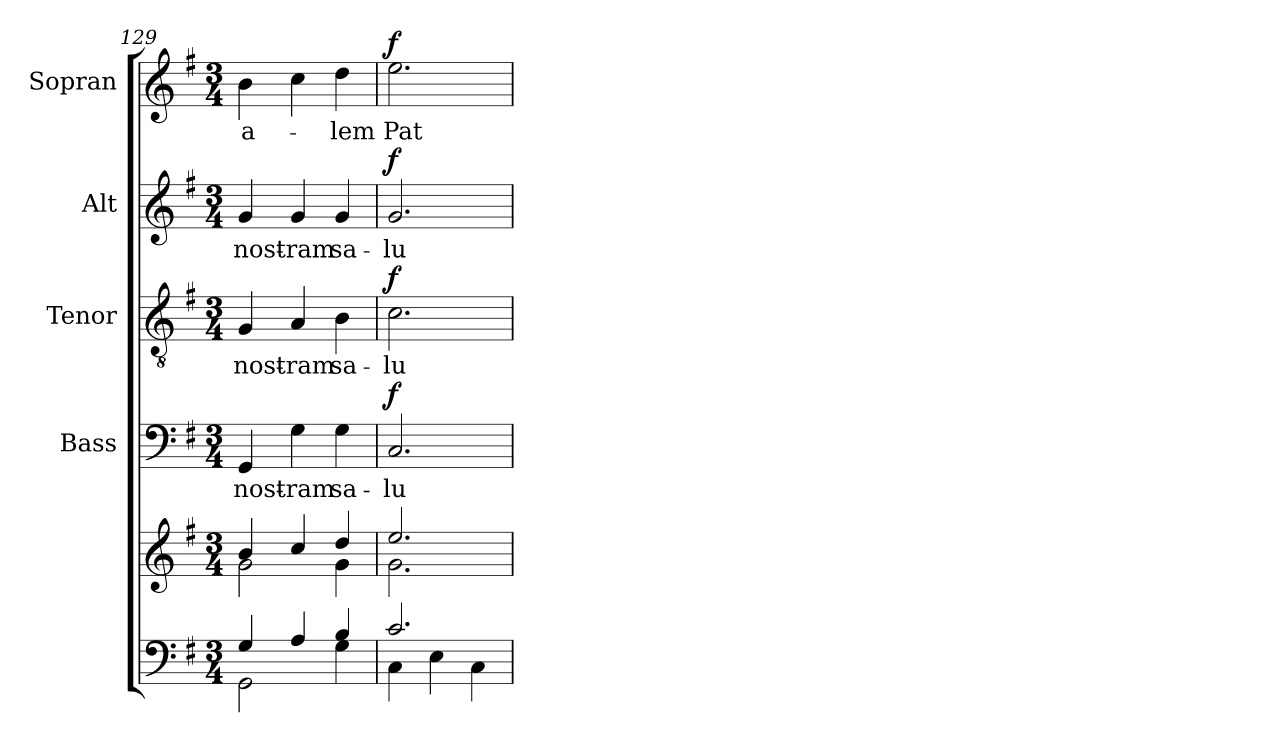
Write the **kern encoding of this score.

**kern	**kern	**kern	**text	**dynam	**kern	**text	**dynam	**kern	**text	**dynam	**kern	**text	**dynam
*part5	*part5	*part4	*part4	*part4	*part3	*part3	*part3	*part2	*part2	*part2	*part1	*part1	*part1
*staff6	*staff5	*staff4	*staff4	*staff4	*staff3	*staff3	*staff3	*staff2	*staff2	*staff2	*staff1	*staff1	*staff1
*	*	*I"Bass	*	*	*I"Tenor	*	*	*I"Alt	*	*	*I"Sopran	*	*
*	*	*I'B.	*	*	*I'T.	*	*	*I'A.	*	*	*I'S.	*	*
*clefF4	*clefG2	*clefF4	*	*	*clefGv2	*	*	*clefG2	*	*	*clefG2	*	*
*k[f#]	*k[f#]	*k[f#]	*	*	*k[f#]	*	*	*k[f#]	*	*	*k[f#]	*	*
*G:	*G:	*G:	*	*	*G:	*	*	*G:	*	*	*G:	*	*
*M3/4	*M3/4	*M3/4	*	*	*M3/4	*	*	*M3/4	*	*	*M3/4	*	*
=129	=129	=129	=129	=129	=129	=129	=129	=129	=129	=129	=129	=129	=129
*^	*^	*	*	*	*	*	*	*	*	*	*	*	*
!	!	!	!	!	!LO:LY:b	!	!	!LO:LY:b	!	!	!LO:LY:b	!	!	!LO:LY:b	!
4G/	2GG\	4b/	2g\	4GG/	nost-	.	4G/	nost-	.	4g/	nost-	.	4b\	-a-	.
!	!	!	!	!	!LO:LY:b	!	!	!LO:LY:b	!	!	!LO:LY:b	!	!	!	!
4A/	.	4cc/	.	4G\	-ram	.	4A/	-ram	.	4g/	-ram	.	4cc\	.	.
!	!	!	!	!	!LO:LY:b	!	!	!LO:LY:b	!	!	!LO:LY:b	!	!	!LO:LY:b	!
4B/	4G\	4dd/	4g\	4G\	sa-	.	4B\	sa-	.	4g/	sa-	.	4dd\	-lem	.
=130	=130	=130	=130	=130	=130	=130	=130	=130	=130	=130	=130	=130	=130	=130	=130
!	!	!	!	!	!LO:LY:b	!LO:DY:a	!	!LO:LY:b	!LO:DY:a	!	!LO:LY:b	!LO:DY:a	!	!LO:LY:b	!LO:DY:a
2.c/	4C\	2.ee/	2.g\	2.C/	-lu-	f	2.c\	-lu-	f	2.g/	-lu-	f	2.ee\	Pat-	f
.	4E\	.	.	.	.	.	.	.	.	.	.	.	.	.	.
.	4C\	.	.	.	.	.	.	.	.	.	.	.	.	.	.
*v	*v	*	*	*	*	*	*	*	*	*	*	*	*	*	*
*	*v	*v	*	*	*	*	*	*	*	*	*	*	*	*
=	=	=	=	=	=	=	=	=	=	=	=	=	=
*-	*-	*-	*-	*-	*-	*-	*-	*-	*-	*-	*-	*-	*-
